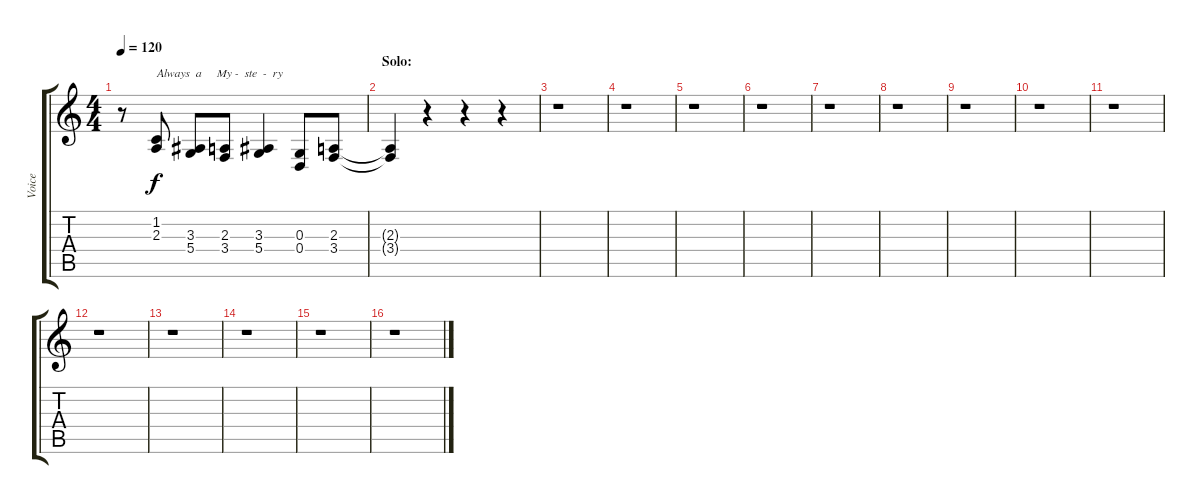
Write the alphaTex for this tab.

\track ("Voice" "Voice") {instrument lead2sawtooth}
\staff {score tabs}
\tuning (E4 B3 G3 D3 A2 E2) {hide}
\ts (4 4)
\tempo 120
\clef g2
\ks c
r.8{dy f} (1.2 2.3).8{txt "Always  a     My -  ste  -  ry"} (3.3 5.4).8 (2.3 3.4).8 (3.3 5.4).4 (0.3 0.4).8 (2.3 3.4).8 |
\section ("" "Solo:")
(2.3{t} 3.4{t}).4 r.4 r.4 r.4 |
r.1 |
r.1 |
r.1 |
r.1 |
r.1 |
r.1 |
r.1 |
r.1 |
r.1 |
r.1 |
r.1 |
r.1 |
r.1 |
r.1
